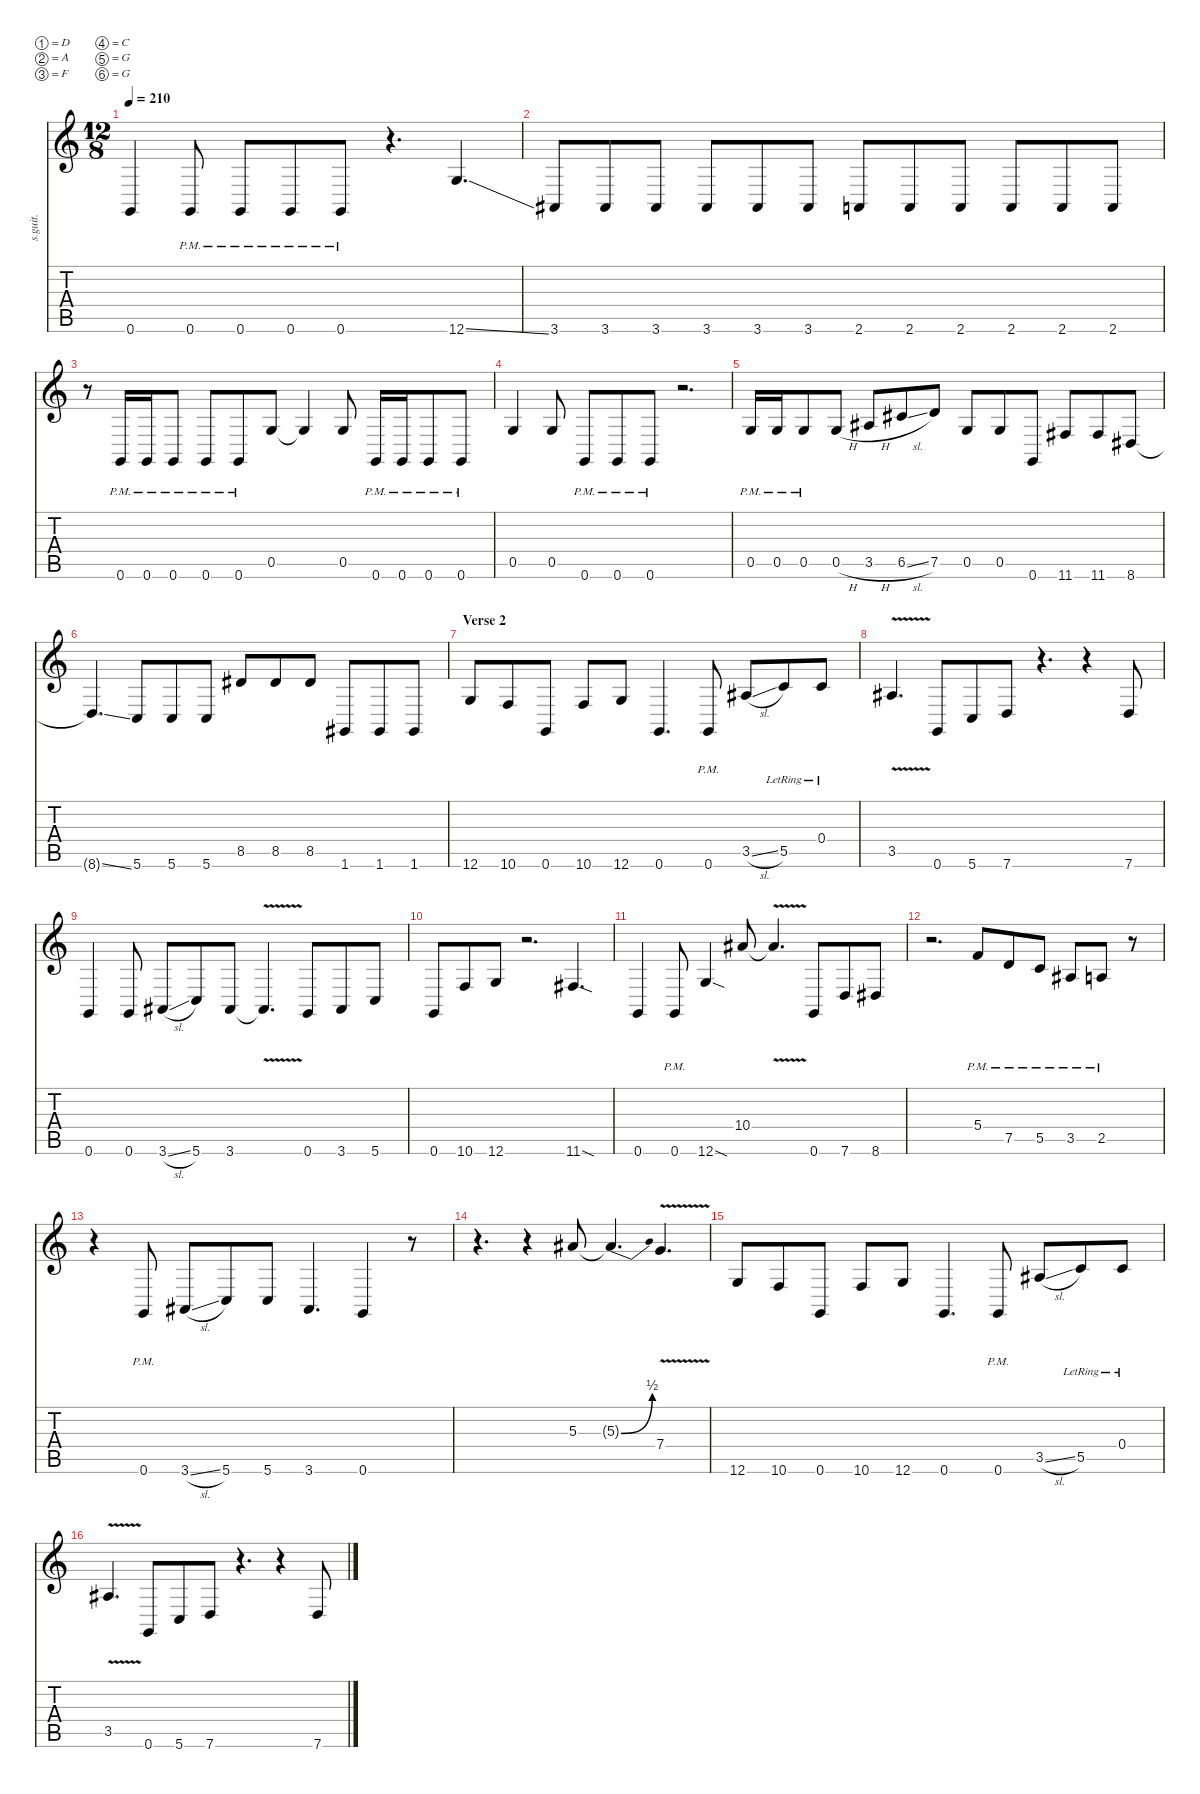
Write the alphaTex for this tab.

\defaultSystemsLayout 4
\hideDynamics
\bracketExtendMode nobrackets
\track ("Rythm Guitar 3" "s.guit.") {instrument distortionguitar}
\staff {score tabs}
\tuning (D4 A3 F3 C3 G2 G1)
\ts (12 8)
\tempo 210
\clef g2
\ks c
0.6{t}.4{lyrics (0 "") lyrics (1 "") lyrics (2 "") lyrics (3 "") lyrics (4 "") dy mf} 0.6{pm}.8{lyrics (0 "") lyrics (1 "") lyrics (2 "") lyrics (3 "") lyrics (4 "")} 0.6{pm}.8{lyrics (0 "") lyrics (1 "") lyrics (2 "") lyrics (3 "") lyrics (4 "")} 0.6{pm}.8{lyrics (0 "") lyrics (1 "") lyrics (2 "") lyrics (3 "") lyrics (4 "")} 0.6{pm}.8{lyrics (0 "") lyrics (1 "") lyrics (2 "") lyrics (3 "") lyrics (4 "")} r.4{d} 12.6{ss}.4{d lyrics (0 "") lyrics (1 "") lyrics (2 "") lyrics (3 "") lyrics (4 "")} |
3.6{acc #}.8{lyrics (0 "") lyrics (1 "") lyrics (2 "") lyrics (3 "") lyrics (4 "")} 3.6{acc #}.8{lyrics (0 "") lyrics (1 "") lyrics (2 "") lyrics (3 "") lyrics (4 "")} 3.6{acc #}.8{lyrics (0 "") lyrics (1 "") lyrics (2 "") lyrics (3 "") lyrics (4 "")} 3.6{acc #}.8{lyrics (0 "") lyrics (1 "") lyrics (2 "") lyrics (3 "") lyrics (4 "")} 3.6{acc #}.8{lyrics (0 "") lyrics (1 "") lyrics (2 "") lyrics (3 "") lyrics (4 "")} 3.6{acc #}.8{lyrics (0 "") lyrics (1 "") lyrics (2 "") lyrics (3 "") lyrics (4 "")} 2.6.8{lyrics (0 "") lyrics (1 "") lyrics (2 "") lyrics (3 "") lyrics (4 "")} 2.6.8{lyrics (0 "") lyrics (1 "") lyrics (2 "") lyrics (3 "") lyrics (4 "")} 2.6.8{lyrics (0 "") lyrics (1 "") lyrics (2 "") lyrics (3 "") lyrics (4 "")} 2.6.8{lyrics (0 "") lyrics (1 "") lyrics (2 "") lyrics (3 "") lyrics (4 "")} 2.6.8{lyrics (0 "") lyrics (1 "") lyrics (2 "") lyrics (3 "") lyrics (4 "")} 2.6.8{lyrics (0 "") lyrics (1 "") lyrics (2 "") lyrics (3 "") lyrics (4 "")} |
r.8 0.6{pm}.16{lyrics (0 "") lyrics (1 "") lyrics (2 "") lyrics (3 "") lyrics (4 "")} 0.6{pm}.16{lyrics (0 "") lyrics (1 "") lyrics (2 "") lyrics (3 "") lyrics (4 "")} 0.6{pm}.8{lyrics (0 "") lyrics (1 "") lyrics (2 "") lyrics (3 "") lyrics (4 "")} 0.6{pm}.8{lyrics (0 "") lyrics (1 "") lyrics (2 "") lyrics (3 "") lyrics (4 "")} 0.6{pm}.8{lyrics (0 "") lyrics (1 "") lyrics (2 "") lyrics (3 "") lyrics (4 "")} 0.5.8{lyrics (0 "") lyrics (1 "") lyrics (2 "") lyrics (3 "") lyrics (4 "")} 0.5{t}.4{lyrics (0 "") lyrics (1 "") lyrics (2 "") lyrics (3 "") lyrics (4 "")} 0.5.8{lyrics (0 "") lyrics (1 "") lyrics (2 "") lyrics (3 "") lyrics (4 "")} 0.6{pm}.16{lyrics (0 "") lyrics (1 "") lyrics (2 "") lyrics (3 "") lyrics (4 "")} 0.6{pm}.16{lyrics (0 "") lyrics (1 "") lyrics (2 "") lyrics (3 "") lyrics (4 "")} 0.6{pm}.8{lyrics (0 "") lyrics (1 "") lyrics (2 "") lyrics (3 "") lyrics (4 "")} 0.6{pm}.8{lyrics (0 "") lyrics (1 "") lyrics (2 "") lyrics (3 "") lyrics (4 "")} |
0.5.4{lyrics (0 "") lyrics (1 "") lyrics (2 "") lyrics (3 "") lyrics (4 "")} 0.5.8{lyrics (0 "") lyrics (1 "") lyrics (2 "") lyrics (3 "") lyrics (4 "")} 0.6{pm}.8{lyrics (0 "") lyrics (1 "") lyrics (2 "") lyrics (3 "") lyrics (4 "")} 0.6{pm}.8{lyrics (0 "") lyrics (1 "") lyrics (2 "") lyrics (3 "") lyrics (4 "")} 0.6{pm}.8{lyrics (0 "") lyrics (1 "") lyrics (2 "") lyrics (3 "") lyrics (4 "")} r.2{d} |
0.5{pm}.16{lyrics (0 "") lyrics (1 "") lyrics (2 "") lyrics (3 "") lyrics (4 "")} 0.5{pm}.16{lyrics (0 "") lyrics (1 "") lyrics (2 "") lyrics (3 "") lyrics (4 "")} 0.5{pm}.8{lyrics (0 "") lyrics (1 "") lyrics (2 "") lyrics (3 "") lyrics (4 "")} 0.5{h}.8{lyrics (0 "") lyrics (1 "") lyrics (2 "") lyrics (3 "") lyrics (4 "")} 3.5{h acc #}.8{lyrics (0 "") lyrics (1 "") lyrics (2 "") lyrics (3 "") lyrics (4 "")} 6.5{sl acc #}.8{lyrics (0 "") lyrics (1 "") lyrics (2 "") lyrics (3 "") lyrics (4 "")} 7.5.8{lyrics (0 "") lyrics (1 "") lyrics (2 "") lyrics (3 "") lyrics (4 "")} 0.5.8{lyrics (0 "") lyrics (1 "") lyrics (2 "") lyrics (3 "") lyrics (4 "")} 0.5.8{lyrics (0 "") lyrics (1 "") lyrics (2 "") lyrics (3 "") lyrics (4 "")} 0.6.8{lyrics (0 "") lyrics (1 "") lyrics (2 "") lyrics (3 "") lyrics (4 "")} 11.6{acc #}.8{lyrics (0 "") lyrics (1 "") lyrics (2 "") lyrics (3 "") lyrics (4 "")} 11.6{acc #}.8{lyrics (0 "") lyrics (1 "") lyrics (2 "") lyrics (3 "") lyrics (4 "")} 8.6{acc #}.8{lyrics (0 "") lyrics (1 "") lyrics (2 "") lyrics (3 "") lyrics (4 "")} |
8.6{ss t acc #}.4{d lyrics (0 "") lyrics (1 "") lyrics (2 "") lyrics (3 "") lyrics (4 "")} 5.6.8{lyrics (0 "") lyrics (1 "") lyrics (2 "") lyrics (3 "") lyrics (4 "")} 5.6.8{lyrics (0 "") lyrics (1 "") lyrics (2 "") lyrics (3 "") lyrics (4 "")} 5.6.8{lyrics (0 "") lyrics (1 "") lyrics (2 "") lyrics (3 "") lyrics (4 "")} 8.5{acc #}.8{lyrics (0 "") lyrics (1 "") lyrics (2 "") lyrics (3 "") lyrics (4 "")} 8.5{acc #}.8{lyrics (0 "") lyrics (1 "") lyrics (2 "") lyrics (3 "") lyrics (4 "")} 8.5{acc #}.8{lyrics (0 "") lyrics (1 "") lyrics (2 "") lyrics (3 "") lyrics (4 "")} 1.6{acc #}.8{lyrics (0 "") lyrics (1 "") lyrics (2 "") lyrics (3 "") lyrics (4 "")} 1.6{acc #}.8{lyrics (0 "") lyrics (1 "") lyrics (2 "") lyrics (3 "") lyrics (4 "")} 1.6{acc #}.8{lyrics (0 "") lyrics (1 "") lyrics (2 "") lyrics (3 "") lyrics (4 "")} |
\section ("" "Verse 2")
12.6.8{lyrics (0 "") lyrics (1 "") lyrics (2 "") lyrics (3 "") lyrics (4 "")} 10.6.8{lyrics (0 "") lyrics (1 "") lyrics (2 "") lyrics (3 "") lyrics (4 "")} 0.6.8{lyrics (0 "") lyrics (1 "") lyrics (2 "") lyrics (3 "") lyrics (4 "")} 10.6.8{lyrics (0 "") lyrics (1 "") lyrics (2 "") lyrics (3 "") lyrics (4 "")} 12.6.8{lyrics (0 "") lyrics (1 "") lyrics (2 "") lyrics (3 "") lyrics (4 "")} 0.6.4{d lyrics (0 "") lyrics (1 "") lyrics (2 "") lyrics (3 "") lyrics (4 "")} 0.6{pm}.8{lyrics (0 "") lyrics (1 "") lyrics (2 "") lyrics (3 "") lyrics (4 "")} 3.5{sl acc #}.8{lyrics (0 "") lyrics (1 "") lyrics (2 "") lyrics (3 "") lyrics (4 "")} 5.5{lr}.8{lyrics (0 "") lyrics (1 "") lyrics (2 "") lyrics (3 "") lyrics (4 "")} 0.4{lr}.8{lyrics (0 "") lyrics (1 "") lyrics (2 "") lyrics (3 "") lyrics (4 "")} |
3.5{v acc #}.4{d lyrics (0 "") lyrics (1 "") lyrics (2 "") lyrics (3 "") lyrics (4 "")} 0.6.8{lyrics (0 "") lyrics (1 "") lyrics (2 "") lyrics (3 "") lyrics (4 "")} 5.6.8{lyrics (0 "") lyrics (1 "") lyrics (2 "") lyrics (3 "") lyrics (4 "")} 7.6.8{lyrics (0 "") lyrics (1 "") lyrics (2 "") lyrics (3 "") lyrics (4 "")} r.4{d} r.4 7.6.8{lyrics (0 "") lyrics (1 "") lyrics (2 "") lyrics (3 "") lyrics (4 "")} |
0.6.4{lyrics (0 "") lyrics (1 "") lyrics (2 "") lyrics (3 "") lyrics (4 "")} 0.6.8{lyrics (0 "") lyrics (1 "") lyrics (2 "") lyrics (3 "") lyrics (4 "")} 3.6{sl acc #}.8{lyrics (0 "") lyrics (1 "") lyrics (2 "") lyrics (3 "") lyrics (4 "")} 5.6.8{lyrics (0 "") lyrics (1 "") lyrics (2 "") lyrics (3 "") lyrics (4 "")} 3.6{acc #}.8{lyrics (0 "") lyrics (1 "") lyrics (2 "") lyrics (3 "") lyrics (4 "")} 3.6{v t acc #}.4{d lyrics (0 "") lyrics (1 "") lyrics (2 "") lyrics (3 "") lyrics (4 "")} 0.6.8{lyrics (0 "") lyrics (1 "") lyrics (2 "") lyrics (3 "") lyrics (4 "")} 3.6{acc #}.8{lyrics (0 "") lyrics (1 "") lyrics (2 "") lyrics (3 "") lyrics (4 "")} 5.6.8{lyrics (0 "") lyrics (1 "") lyrics (2 "") lyrics (3 "") lyrics (4 "")} |
0.6.8{lyrics (0 "") lyrics (1 "") lyrics (2 "") lyrics (3 "") lyrics (4 "")} 10.6.8{lyrics (0 "") lyrics (1 "") lyrics (2 "") lyrics (3 "") lyrics (4 "")} 12.6.8{lyrics (0 "") lyrics (1 "") lyrics (2 "") lyrics (3 "") lyrics (4 "")} r.2{d} 11.6{sod acc #}.4{d lyrics (0 "") lyrics (1 "") lyrics (2 "") lyrics (3 "") lyrics (4 "")} |
0.6.4{lyrics (0 "") lyrics (1 "") lyrics (2 "") lyrics (3 "") lyrics (4 "")} 0.6{pm}.8{lyrics (0 "") lyrics (1 "") lyrics (2 "") lyrics (3 "") lyrics (4 "")} 12.6{sod}.4{lyrics (0 "") lyrics (1 "") lyrics (2 "") lyrics (3 "") lyrics (4 "")} 10.4{acc #}.8{lyrics (0 "") lyrics (1 "") lyrics (2 "") lyrics (3 "") lyrics (4 "")} 10.4{v t acc #}.4{d lyrics (0 "") lyrics (1 "") lyrics (2 "") lyrics (3 "") lyrics (4 "")} 0.6.8{lyrics (0 "") lyrics (1 "") lyrics (2 "") lyrics (3 "") lyrics (4 "")} 7.6.8{lyrics (0 "") lyrics (1 "") lyrics (2 "") lyrics (3 "") lyrics (4 "")} 8.6{acc #}.8{lyrics (0 "") lyrics (1 "") lyrics (2 "") lyrics (3 "") lyrics (4 "")} |
r.2{d} 5.4{pm}.8{lyrics (0 "") lyrics (1 "") lyrics (2 "") lyrics (3 "") lyrics (4 "")} 7.5{pm}.8{lyrics (0 "") lyrics (1 "") lyrics (2 "") lyrics (3 "") lyrics (4 "")} 5.5{pm}.8{lyrics (0 "") lyrics (1 "") lyrics (2 "") lyrics (3 "") lyrics (4 "")} 3.5{pm acc #}.8{lyrics (0 "") lyrics (1 "") lyrics (2 "") lyrics (3 "") lyrics (4 "")} 2.5{pm}.8{lyrics (0 "") lyrics (1 "") lyrics (2 "") lyrics (3 "") lyrics (4 "")} r.8 |
r.4 0.6{pm}.8{lyrics (0 "") lyrics (1 "") lyrics (2 "") lyrics (3 "") lyrics (4 "")} 3.6{sl acc #}.8{lyrics (0 "") lyrics (1 "") lyrics (2 "") lyrics (3 "") lyrics (4 "")} 5.6.8{lyrics (0 "") lyrics (1 "") lyrics (2 "") lyrics (3 "") lyrics (4 "")} 5.6.8{lyrics (0 "") lyrics (1 "") lyrics (2 "") lyrics (3 "") lyrics (4 "")} 3.6{acc #}.4{d lyrics (0 "") lyrics (1 "") lyrics (2 "") lyrics (3 "") lyrics (4 "")} 0.6.4{lyrics (0 "") lyrics (1 "") lyrics (2 "") lyrics (3 "") lyrics (4 "")} r.8 |
r.4{d} r.4 5.3{acc #}.8{lyrics (0 "") lyrics (1 "") lyrics (2 "") lyrics (3 "") lyrics (4 "")} 5.3{be (bend 0 0 58.8 2) t acc #}.4{d lyrics (0 "") lyrics (1 "") lyrics (2 "") lyrics (3 "") lyrics (4 "")} 7.4{v}.4{d lyrics (0 "") lyrics (1 "") lyrics (2 "") lyrics (3 "") lyrics (4 "")} |
12.6.8{lyrics (0 "") lyrics (1 "") lyrics (2 "") lyrics (3 "") lyrics (4 "")} 10.6.8{lyrics (0 "") lyrics (1 "") lyrics (2 "") lyrics (3 "") lyrics (4 "")} 0.6.8{lyrics (0 "") lyrics (1 "") lyrics (2 "") lyrics (3 "") lyrics (4 "")} 10.6.8{lyrics (0 "") lyrics (1 "") lyrics (2 "") lyrics (3 "") lyrics (4 "")} 12.6.8{lyrics (0 "") lyrics (1 "") lyrics (2 "") lyrics (3 "") lyrics (4 "")} 0.6.4{d lyrics (0 "") lyrics (1 "") lyrics (2 "") lyrics (3 "") lyrics (4 "")} 0.6{pm}.8{lyrics (0 "") lyrics (1 "") lyrics (2 "") lyrics (3 "") lyrics (4 "")} 3.5{sl acc #}.8{lyrics (0 "") lyrics (1 "") lyrics (2 "") lyrics (3 "") lyrics (4 "")} 5.5{lr}.8{lyrics (0 "") lyrics (1 "") lyrics (2 "") lyrics (3 "") lyrics (4 "")} 0.4{lr}.8{lyrics (0 "") lyrics (1 "") lyrics (2 "") lyrics (3 "") lyrics (4 "")} |
3.5{v acc #}.4{d lyrics (0 "") lyrics (1 "") lyrics (2 "") lyrics (3 "") lyrics (4 "")} 0.6.8{lyrics (0 "") lyrics (1 "") lyrics (2 "") lyrics (3 "") lyrics (4 "")} 5.6.8{lyrics (0 "") lyrics (1 "") lyrics (2 "") lyrics (3 "") lyrics (4 "")} 7.6.8{lyrics (0 "") lyrics (1 "") lyrics (2 "") lyrics (3 "") lyrics (4 "")} r.4{d} r.4 7.6.8{lyrics (0 "") lyrics (1 "") lyrics (2 "") lyrics (3 "") lyrics (4 "")}
